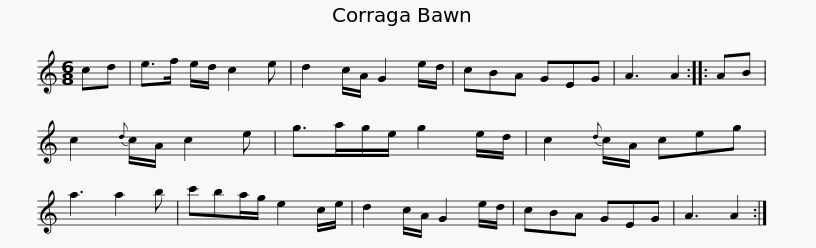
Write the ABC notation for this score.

X:1
L:1/8
M:6/8
I:linebreak $
K:C
V:1 treble
V:1
 cd | e>f e/d/ c2 e | d2 c/A/ G2 e/d/ | cBA GEG | A3 A2 :: %5
 AB | c2{d} c/A/ c2 e | g>ag/e/ g2 e/d/ |$ c2{d} c/A/ ceg | a3 a2 b | %10
 c'ba/g/ e2 c/e/ | d2 c/A/ G2 e/d/ | cBA GEG | A3 A2 :| %14
